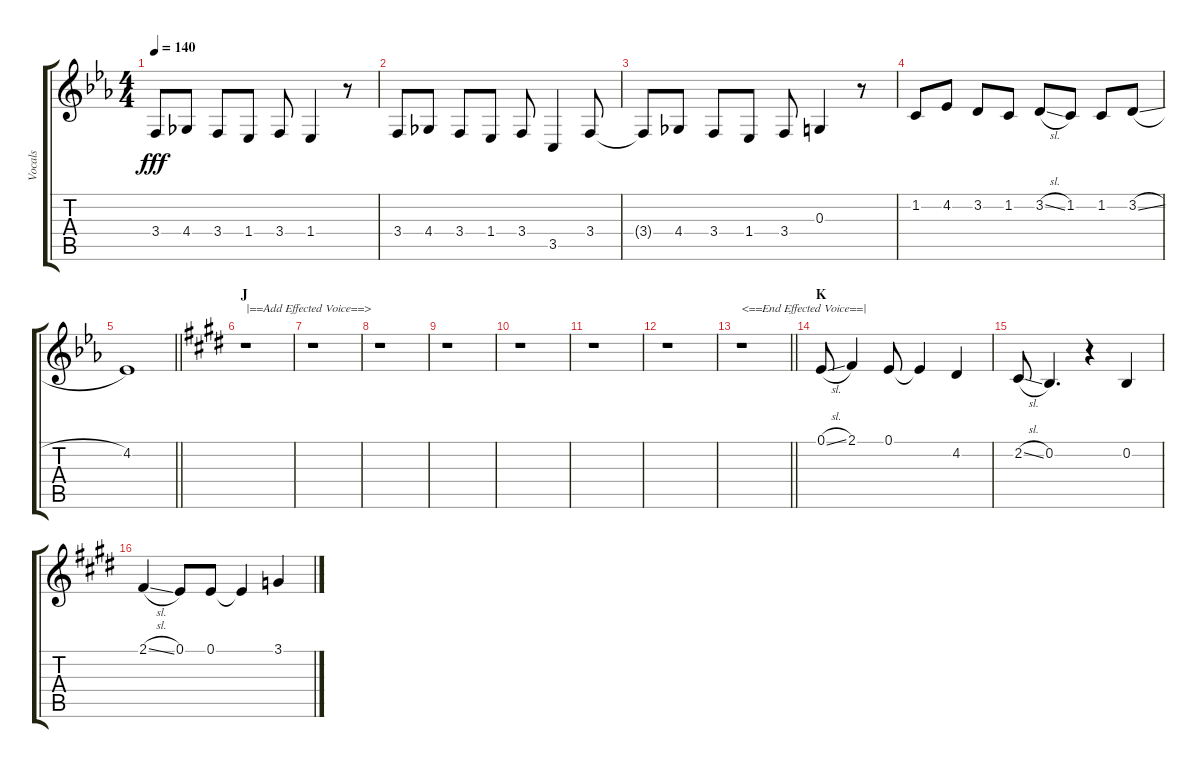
\track ("Vocals" "Vocals") {instrument voiceoohs}
\staff {score tabs}
\tuning (E4 B3 G3 D3 A2 E2) {hide}
\ts (4 4)
\tempo 140
\clef g2
\ks eb
3.4{t}.8{dy fff} 4.4.8 3.4.8 1.4.8 3.4.8 1.4.4 r.8 |
3.4.8 4.4.8 3.4.8 1.4.8 3.4.8 3.5.4 3.4.8 |
3.4{t}.8 4.4.8 3.4.8 1.4.8 3.4.8 0.3.4 r.8 |
1.2.8 4.2.8 3.2.8 1.2.8 3.2{sl}.8 1.2.8 1.2.8 3.2{sl}.8 |
\barLineRight lightlight
4.2.1 |
\section ("" "J")
\ks e
r.1{txt "|==Add Effected Voice==>"} |
r.1 |
r.1 |
r.1 |
r.1 |
r.1 |
r.1 |
\barLineRight lightlight
r.1{txt "<==End Effected Voice==|"} |
\section ("" "K")
0.1{sl}.8 2.1.4 0.1.8 0.1{t}.4 4.2.4 |
2.2{sl}.8 0.2.4{d} r.4 0.2.4 |
2.1{sl}.4 0.1.8 0.1.8 0.1{t}.4 3.1.4
